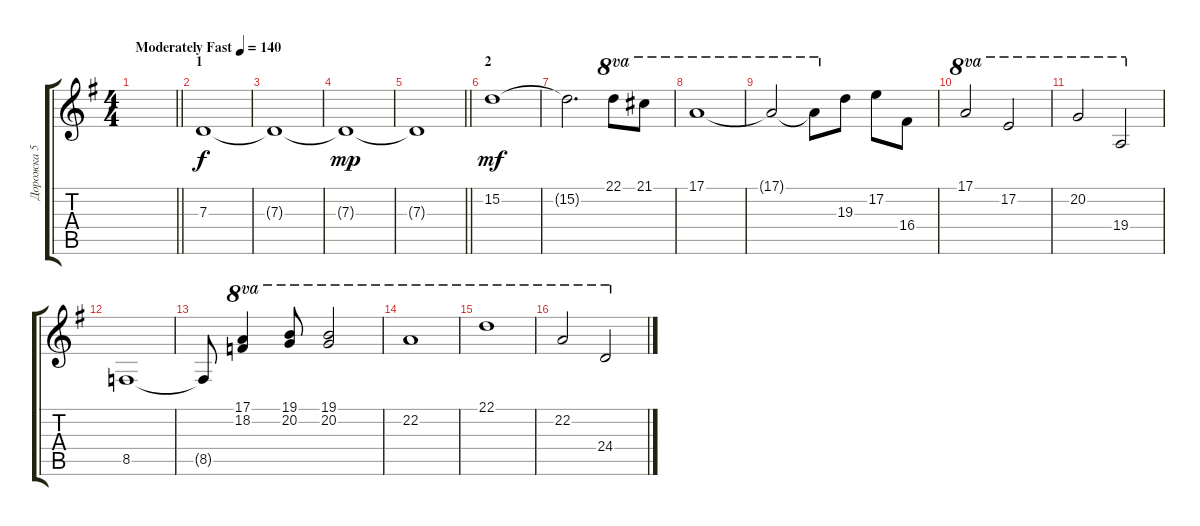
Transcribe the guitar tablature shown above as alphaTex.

\track ("Дорожка 5" "Дорожка 5") {instrument synthstrings2}
\staff {score tabs}
\tuning (E4 B3 G3 D3 A2 E2) {hide}
\ts (4 4)
\tempo (140 "Moderately Fast")
\clef g2
\barLineRight lightlight
\ks g
|
\section ("" "1")
7.3.1 |
7.3{t}.1 |
7.3{t}.1{dy mp} |
\barLineRight lightlight
7.3{t}.1 |
\section ("" "2")
15.2.1{dy mf} |
15.2{t}.2{d} 22.1.8{ot 8va} 21.1.8{ot 8va} |
17.1.1{ot 8va} |
17.1{t}.2{ot 8va} 17.1{t}.8{ot 8va} 19.3.8 17.2.8 16.4.8 |
17.1.2{ot 8va} 17.2.2{ot 8va} |
20.2.2{ot 8va} 19.4.2{ot 8va} |
8.5.1 |
8.5{t}.8 (17.1 18.2).4{ot 8va} (19.1 20.2).8{ot 8va} (19.1 20.2).2{ot 8va} |
22.2.1{ot 8va} |
22.1.1{ot 8va} |
22.2.2{ot 8va} 24.4.2{ot 8va}
